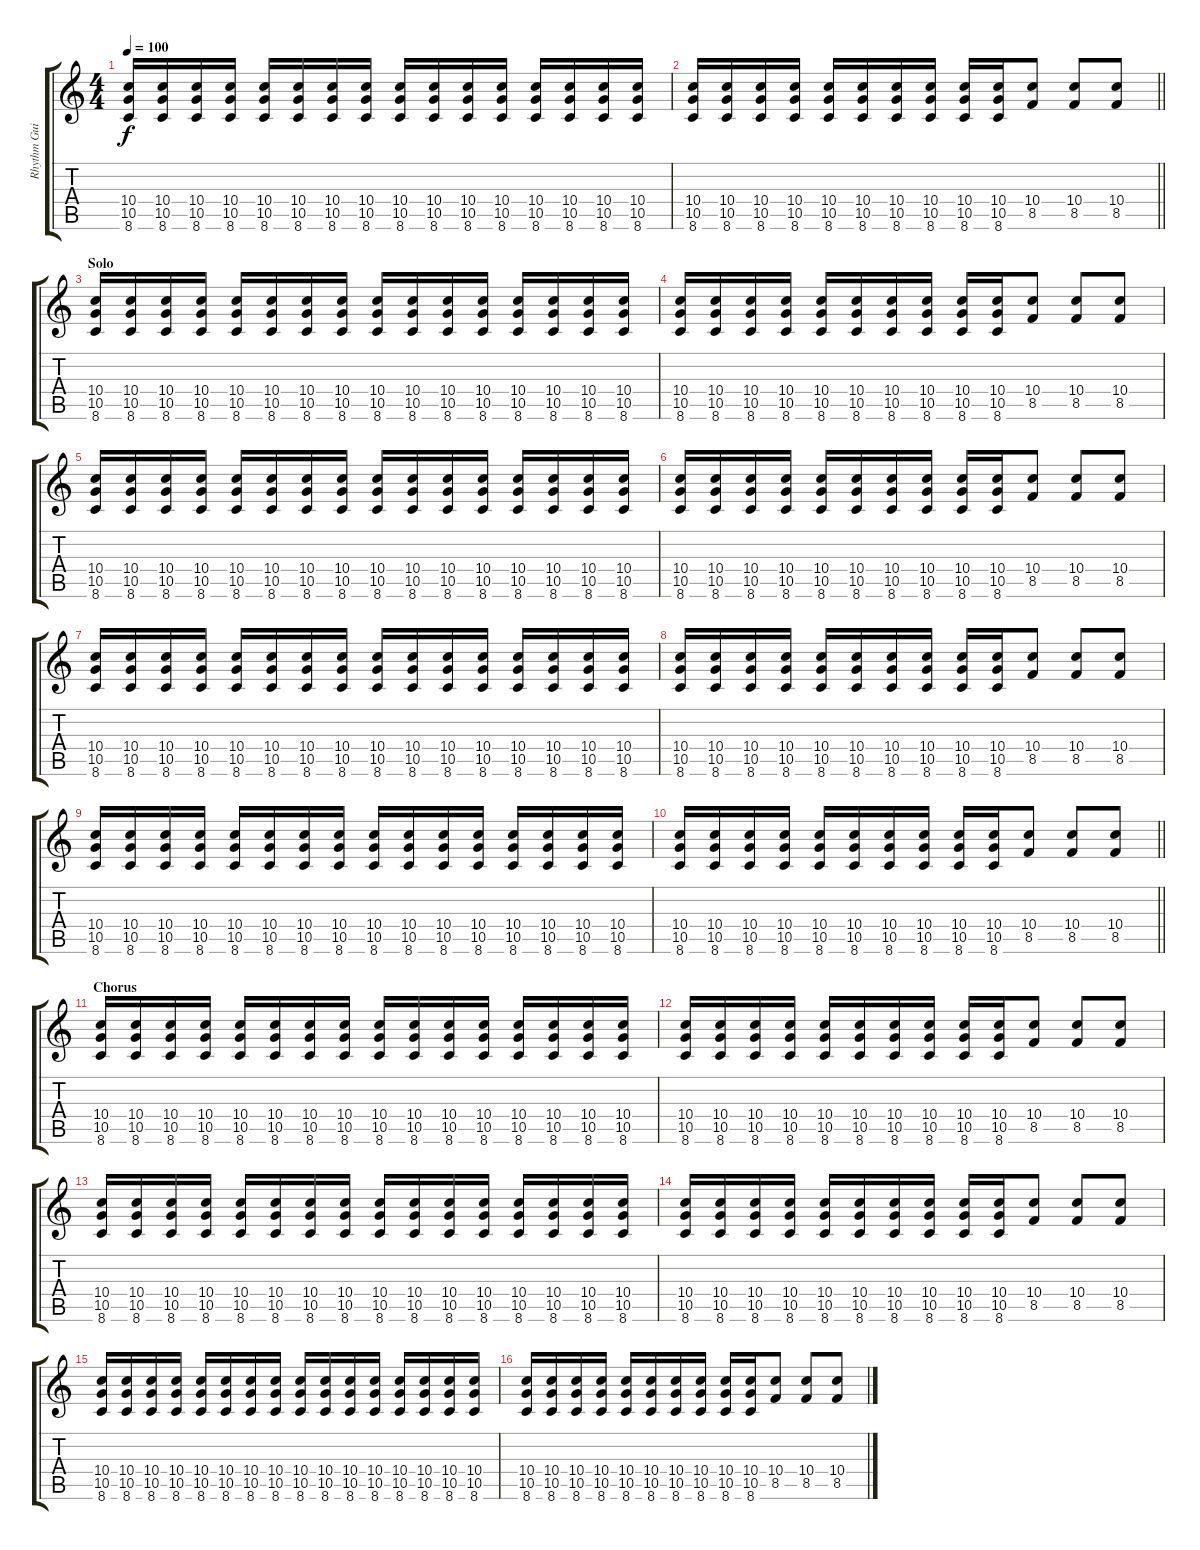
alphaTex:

\track ("Rhythm Guitar" "Rhythm Gui") {instrument overdrivenguitar}
\staff {score tabs}
\tuning (E4 B3 G3 D3 A2 E2) {hide}
\ts (4 4)
\tempo 100
\clef g2
\ks c
(10.4 10.5 8.6).16{dy f} (10.4 10.5 8.6).16 (10.4 10.5 8.6).16 (10.4 10.5 8.6).16 (10.4 10.5 8.6).16 (10.4 10.5 8.6).16 (10.4 10.5 8.6).16 (10.4 10.5 8.6).16 (10.4 10.5 8.6).16 (10.4 10.5 8.6).16 (10.4 10.5 8.6).16 (10.4 10.5 8.6).16 (10.4 10.5 8.6).16 (10.4 10.5 8.6).16 (10.4 10.5 8.6).16 (10.4 10.5 8.6).16 |
\barLineRight lightlight
(10.4 10.5 8.6).16 (10.4 10.5 8.6).16 (10.4 10.5 8.6).16 (10.4 10.5 8.6).16 (10.4 10.5 8.6).16 (10.4 10.5 8.6).16 (10.4 10.5 8.6).16 (10.4 10.5 8.6).16 (10.4 10.5 8.6).16 (10.4 10.5 8.6).16 (10.4 8.5).8 (10.4 8.5).8 (10.4 8.5).8 |
\section ("" "Solo")
(10.4 10.5 8.6).16 (10.4 10.5 8.6).16 (10.4 10.5 8.6).16 (10.4 10.5 8.6).16 (10.4 10.5 8.6).16 (10.4 10.5 8.6).16 (10.4 10.5 8.6).16 (10.4 10.5 8.6).16 (10.4 10.5 8.6).16 (10.4 10.5 8.6).16 (10.4 10.5 8.6).16 (10.4 10.5 8.6).16 (10.4 10.5 8.6).16 (10.4 10.5 8.6).16 (10.4 10.5 8.6).16 (10.4 10.5 8.6).16 |
(10.4 10.5 8.6).16 (10.4 10.5 8.6).16 (10.4 10.5 8.6).16 (10.4 10.5 8.6).16 (10.4 10.5 8.6).16 (10.4 10.5 8.6).16 (10.4 10.5 8.6).16 (10.4 10.5 8.6).16 (10.4 10.5 8.6).16 (10.4 10.5 8.6).16 (10.4 8.5).8 (10.4 8.5).8 (10.4 8.5).8 |
(10.4 10.5 8.6).16 (10.4 10.5 8.6).16 (10.4 10.5 8.6).16 (10.4 10.5 8.6).16 (10.4 10.5 8.6).16 (10.4 10.5 8.6).16 (10.4 10.5 8.6).16 (10.4 10.5 8.6).16 (10.4 10.5 8.6).16 (10.4 10.5 8.6).16 (10.4 10.5 8.6).16 (10.4 10.5 8.6).16 (10.4 10.5 8.6).16 (10.4 10.5 8.6).16 (10.4 10.5 8.6).16 (10.4 10.5 8.6).16 |
(10.4 10.5 8.6).16 (10.4 10.5 8.6).16 (10.4 10.5 8.6).16 (10.4 10.5 8.6).16 (10.4 10.5 8.6).16 (10.4 10.5 8.6).16 (10.4 10.5 8.6).16 (10.4 10.5 8.6).16 (10.4 10.5 8.6).16 (10.4 10.5 8.6).16 (10.4 8.5).8 (10.4 8.5).8 (10.4 8.5).8 |
(10.4 10.5 8.6).16 (10.4 10.5 8.6).16 (10.4 10.5 8.6).16 (10.4 10.5 8.6).16 (10.4 10.5 8.6).16 (10.4 10.5 8.6).16 (10.4 10.5 8.6).16 (10.4 10.5 8.6).16 (10.4 10.5 8.6).16 (10.4 10.5 8.6).16 (10.4 10.5 8.6).16 (10.4 10.5 8.6).16 (10.4 10.5 8.6).16 (10.4 10.5 8.6).16 (10.4 10.5 8.6).16 (10.4 10.5 8.6).16 |
(10.4 10.5 8.6).16 (10.4 10.5 8.6).16 (10.4 10.5 8.6).16 (10.4 10.5 8.6).16 (10.4 10.5 8.6).16 (10.4 10.5 8.6).16 (10.4 10.5 8.6).16 (10.4 10.5 8.6).16 (10.4 10.5 8.6).16 (10.4 10.5 8.6).16 (10.4 8.5).8 (10.4 8.5).8 (10.4 8.5).8 |
(10.4 10.5 8.6).16 (10.4 10.5 8.6).16 (10.4 10.5 8.6).16 (10.4 10.5 8.6).16 (10.4 10.5 8.6).16 (10.4 10.5 8.6).16 (10.4 10.5 8.6).16 (10.4 10.5 8.6).16 (10.4 10.5 8.6).16 (10.4 10.5 8.6).16 (10.4 10.5 8.6).16 (10.4 10.5 8.6).16 (10.4 10.5 8.6).16 (10.4 10.5 8.6).16 (10.4 10.5 8.6).16 (10.4 10.5 8.6).16 |
\barLineRight lightlight
(10.4 10.5 8.6).16 (10.4 10.5 8.6).16 (10.4 10.5 8.6).16 (10.4 10.5 8.6).16 (10.4 10.5 8.6).16 (10.4 10.5 8.6).16 (10.4 10.5 8.6).16 (10.4 10.5 8.6).16 (10.4 10.5 8.6).16 (10.4 10.5 8.6).16 (10.4 8.5).8 (10.4 8.5).8 (10.4 8.5).8 |
\section ("" "Chorus")
(10.4 10.5 8.6).16 (10.4 10.5 8.6).16 (10.4 10.5 8.6).16 (10.4 10.5 8.6).16 (10.4 10.5 8.6).16 (10.4 10.5 8.6).16 (10.4 10.5 8.6).16 (10.4 10.5 8.6).16 (10.4 10.5 8.6).16 (10.4 10.5 8.6).16 (10.4 10.5 8.6).16 (10.4 10.5 8.6).16 (10.4 10.5 8.6).16 (10.4 10.5 8.6).16 (10.4 10.5 8.6).16 (10.4 10.5 8.6).16 |
(10.4 10.5 8.6).16 (10.4 10.5 8.6).16 (10.4 10.5 8.6).16 (10.4 10.5 8.6).16 (10.4 10.5 8.6).16 (10.4 10.5 8.6).16 (10.4 10.5 8.6).16 (10.4 10.5 8.6).16 (10.4 10.5 8.6).16 (10.4 10.5 8.6).16 (10.4 8.5).8 (10.4 8.5).8 (10.4 8.5).8 |
(10.4 10.5 8.6).16 (10.4 10.5 8.6).16 (10.4 10.5 8.6).16 (10.4 10.5 8.6).16 (10.4 10.5 8.6).16 (10.4 10.5 8.6).16 (10.4 10.5 8.6).16 (10.4 10.5 8.6).16 (10.4 10.5 8.6).16 (10.4 10.5 8.6).16 (10.4 10.5 8.6).16 (10.4 10.5 8.6).16 (10.4 10.5 8.6).16 (10.4 10.5 8.6).16 (10.4 10.5 8.6).16 (10.4 10.5 8.6).16 |
(10.4 10.5 8.6).16 (10.4 10.5 8.6).16 (10.4 10.5 8.6).16 (10.4 10.5 8.6).16 (10.4 10.5 8.6).16 (10.4 10.5 8.6).16 (10.4 10.5 8.6).16 (10.4 10.5 8.6).16 (10.4 10.5 8.6).16 (10.4 10.5 8.6).16 (10.4 8.5).8 (10.4 8.5).8 (10.4 8.5).8 |
(10.4 10.5 8.6).16 (10.4 10.5 8.6).16 (10.4 10.5 8.6).16 (10.4 10.5 8.6).16 (10.4 10.5 8.6).16 (10.4 10.5 8.6).16 (10.4 10.5 8.6).16 (10.4 10.5 8.6).16 (10.4 10.5 8.6).16 (10.4 10.5 8.6).16 (10.4 10.5 8.6).16 (10.4 10.5 8.6).16 (10.4 10.5 8.6).16 (10.4 10.5 8.6).16 (10.4 10.5 8.6).16 (10.4 10.5 8.6).16 |
(10.4 10.5 8.6).16 (10.4 10.5 8.6).16 (10.4 10.5 8.6).16 (10.4 10.5 8.6).16 (10.4 10.5 8.6).16 (10.4 10.5 8.6).16 (10.4 10.5 8.6).16 (10.4 10.5 8.6).16 (10.4 10.5 8.6).16 (10.4 10.5 8.6).16 (10.4 8.5).8 (10.4 8.5).8 (10.4 8.5).8
